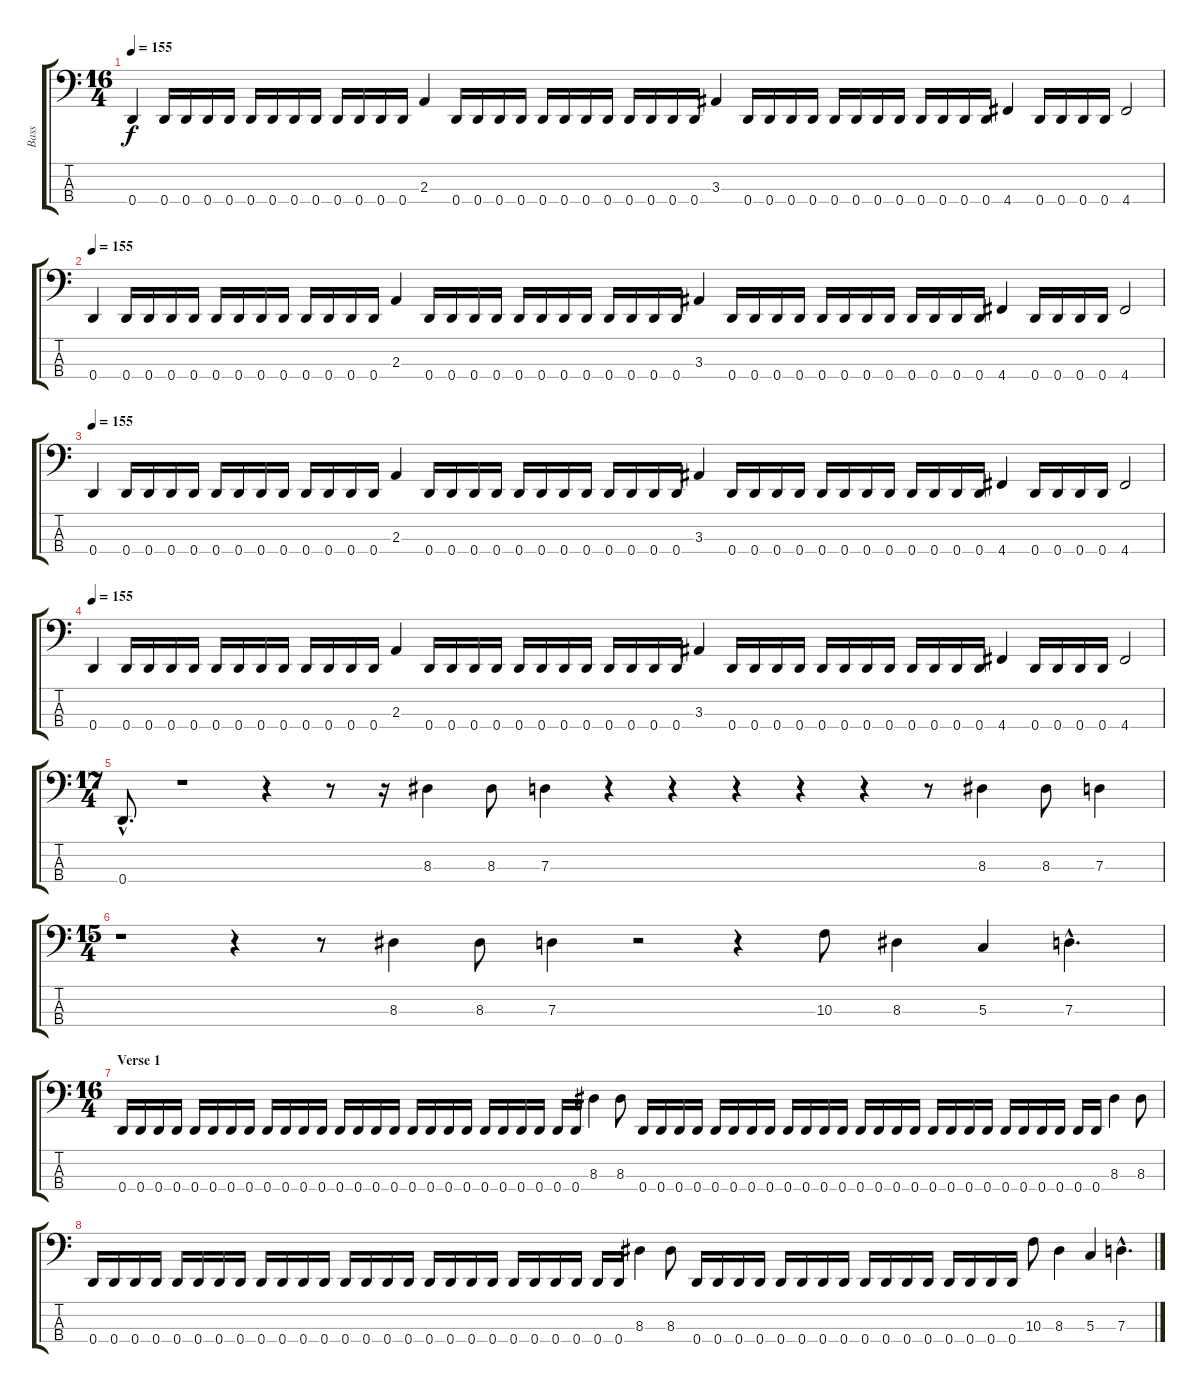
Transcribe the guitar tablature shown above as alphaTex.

\track ("Bass" "Bass") {instrument electricbassfinger}
\staff {score tabs}
\tuning (F2 C2 G1 D1) {hide}
\ts (16 4)
\tempo 155
\clef f4
\ks c
0.4.4{dy f} 0.4.16 0.4.16 0.4.16 0.4.16 0.4.16 0.4.16 0.4.16 0.4.16 0.4.16 0.4.16 0.4.16 0.4.16 2.3.4 0.4.16 0.4.16 0.4.16 0.4.16 0.4.16 0.4.16 0.4.16 0.4.16 0.4.16 0.4.16 0.4.16 0.4.16 3.3.4 0.4.16 0.4.16 0.4.16 0.4.16 0.4.16 0.4.16 0.4.16 0.4.16 0.4.16 0.4.16 0.4.16 0.4.16 4.4.4 0.4.16 0.4.16 0.4.16 0.4.16 4.4.2 |
\tempo 155
0.4.4 0.4.16 0.4.16 0.4.16 0.4.16 0.4.16 0.4.16 0.4.16 0.4.16 0.4.16 0.4.16 0.4.16 0.4.16 2.3.4 0.4.16 0.4.16 0.4.16 0.4.16 0.4.16 0.4.16 0.4.16 0.4.16 0.4.16 0.4.16 0.4.16 0.4.16 3.3.4 0.4.16 0.4.16 0.4.16 0.4.16 0.4.16 0.4.16 0.4.16 0.4.16 0.4.16 0.4.16 0.4.16 0.4.16 4.4.4 0.4.16 0.4.16 0.4.16 0.4.16 4.4.2 |
\tempo 155
0.4.4 0.4.16 0.4.16 0.4.16 0.4.16 0.4.16 0.4.16 0.4.16 0.4.16 0.4.16 0.4.16 0.4.16 0.4.16 2.3.4 0.4.16 0.4.16 0.4.16 0.4.16 0.4.16 0.4.16 0.4.16 0.4.16 0.4.16 0.4.16 0.4.16 0.4.16 3.3.4 0.4.16 0.4.16 0.4.16 0.4.16 0.4.16 0.4.16 0.4.16 0.4.16 0.4.16 0.4.16 0.4.16 0.4.16 4.4.4 0.4.16 0.4.16 0.4.16 0.4.16 4.4.2 |
\tempo 155
0.4.4 0.4.16 0.4.16 0.4.16 0.4.16 0.4.16 0.4.16 0.4.16 0.4.16 0.4.16 0.4.16 0.4.16 0.4.16 2.3.4 0.4.16 0.4.16 0.4.16 0.4.16 0.4.16 0.4.16 0.4.16 0.4.16 0.4.16 0.4.16 0.4.16 0.4.16 3.3.4 0.4.16 0.4.16 0.4.16 0.4.16 0.4.16 0.4.16 0.4.16 0.4.16 0.4.16 0.4.16 0.4.16 0.4.16 4.4.4 0.4.16 0.4.16 0.4.16 0.4.16 4.4.2 |
\ts (17 4)
0.4{hac}.8{d} r.1 r.4 r.8 r.16 8.3.4 8.3.8 7.3.4 r.4 r.4 r.4 r.4 r.4 r.8 8.3.4 8.3.8 7.3.4 |
\ts (15 4)
r.1 r.4 r.8 8.3.4 8.3.8 7.3.4 r.2 r.4 10.3.8 8.3.4 5.3.4 7.3{hac}.4{d} |
\ts (16 4)
\section ("" "Verse 1")
0.4.16 0.4.16 0.4.16 0.4.16 0.4.16 0.4.16 0.4.16 0.4.16 0.4.16 0.4.16 0.4.16 0.4.16 0.4.16 0.4.16 0.4.16 0.4.16 0.4.16 0.4.16 0.4.16 0.4.16 0.4.16 0.4.16 0.4.16 0.4.16 0.4.16 0.4.16 8.3.4 8.3.8 0.4.16 0.4.16 0.4.16 0.4.16 0.4.16 0.4.16 0.4.16 0.4.16 0.4.16 0.4.16 0.4.16 0.4.16 0.4.16 0.4.16 0.4.16 0.4.16 0.4.16 0.4.16 0.4.16 0.4.16 0.4.16 0.4.16 0.4.16 0.4.16 0.4.16 0.4.16 8.3.4 8.3.8 |
0.4.16 0.4.16 0.4.16 0.4.16 0.4.16 0.4.16 0.4.16 0.4.16 0.4.16 0.4.16 0.4.16 0.4.16 0.4.16 0.4.16 0.4.16 0.4.16 0.4.16 0.4.16 0.4.16 0.4.16 0.4.16 0.4.16 0.4.16 0.4.16 0.4.16 0.4.16 8.3.4 8.3.8 0.4.16 0.4.16 0.4.16 0.4.16 0.4.16 0.4.16 0.4.16 0.4.16 0.4.16 0.4.16 0.4.16 0.4.16 0.4.16 0.4.16 0.4.16 0.4.16 10.3.8 8.3.4 5.3.4 7.3{hac}.4{d}
